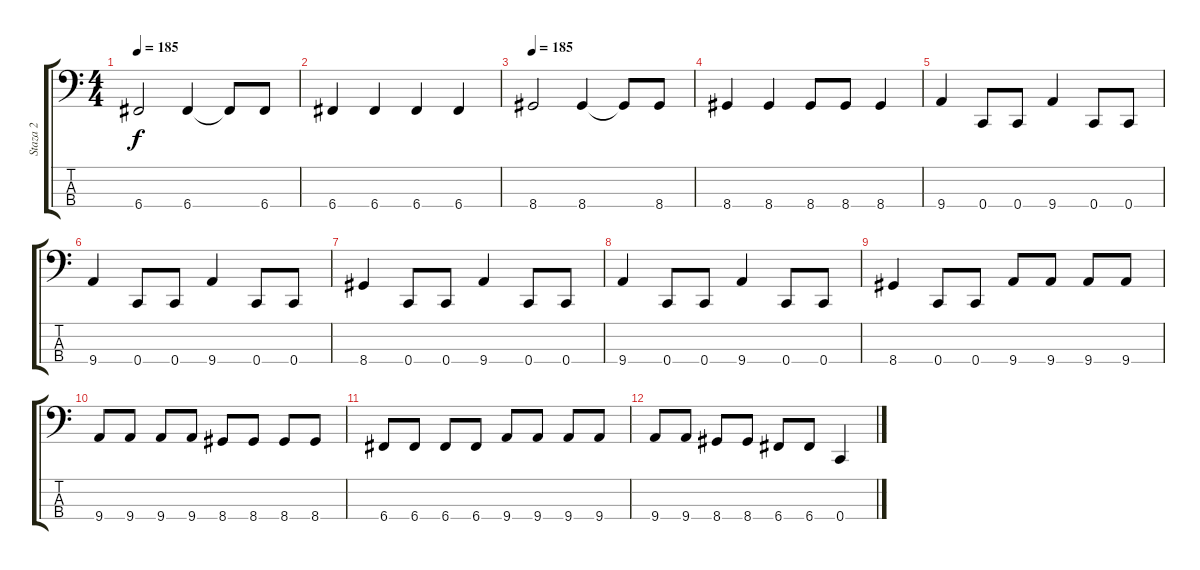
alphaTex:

\track ("Staza 2" "Staza 2") {instrument electricbasspick}
\staff {score tabs}
\tuning (F2 C2 G1 C1) {hide}
\ts (4 4)
\tempo 185
\clef f4
\ks c
6.4.2{dy f} 6.4.4 6.4{t}.8 6.4.8 |
6.4.4 6.4.4 6.4.4 6.4.4 |
\tempo 185
8.4.2 8.4.4 8.4{t}.8 8.4.8 |
8.4.4 8.4.4 8.4.8 8.4.8 8.4.4 |
9.4.4 0.4.8 0.4.8 9.4.4 0.4.8 0.4.8 |
9.4.4 0.4.8 0.4.8 9.4.4 0.4.8 0.4.8 |
8.4.4 0.4.8 0.4.8 9.4.4 0.4.8 0.4.8 |
9.4.4 0.4.8 0.4.8 9.4.4 0.4.8 0.4.8 |
8.4.4 0.4.8 0.4.8 9.4.8 9.4.8 9.4.8 9.4.8 |
9.4.8 9.4.8 9.4.8 9.4.8 8.4.8 8.4.8 8.4.8 8.4.8 |
6.4.8 6.4.8 6.4.8 6.4.8 9.4.8 9.4.8 9.4.8 9.4.8 |
9.4.8 9.4.8 8.4.8 8.4.8 6.4.8 6.4.8 0.4.4
